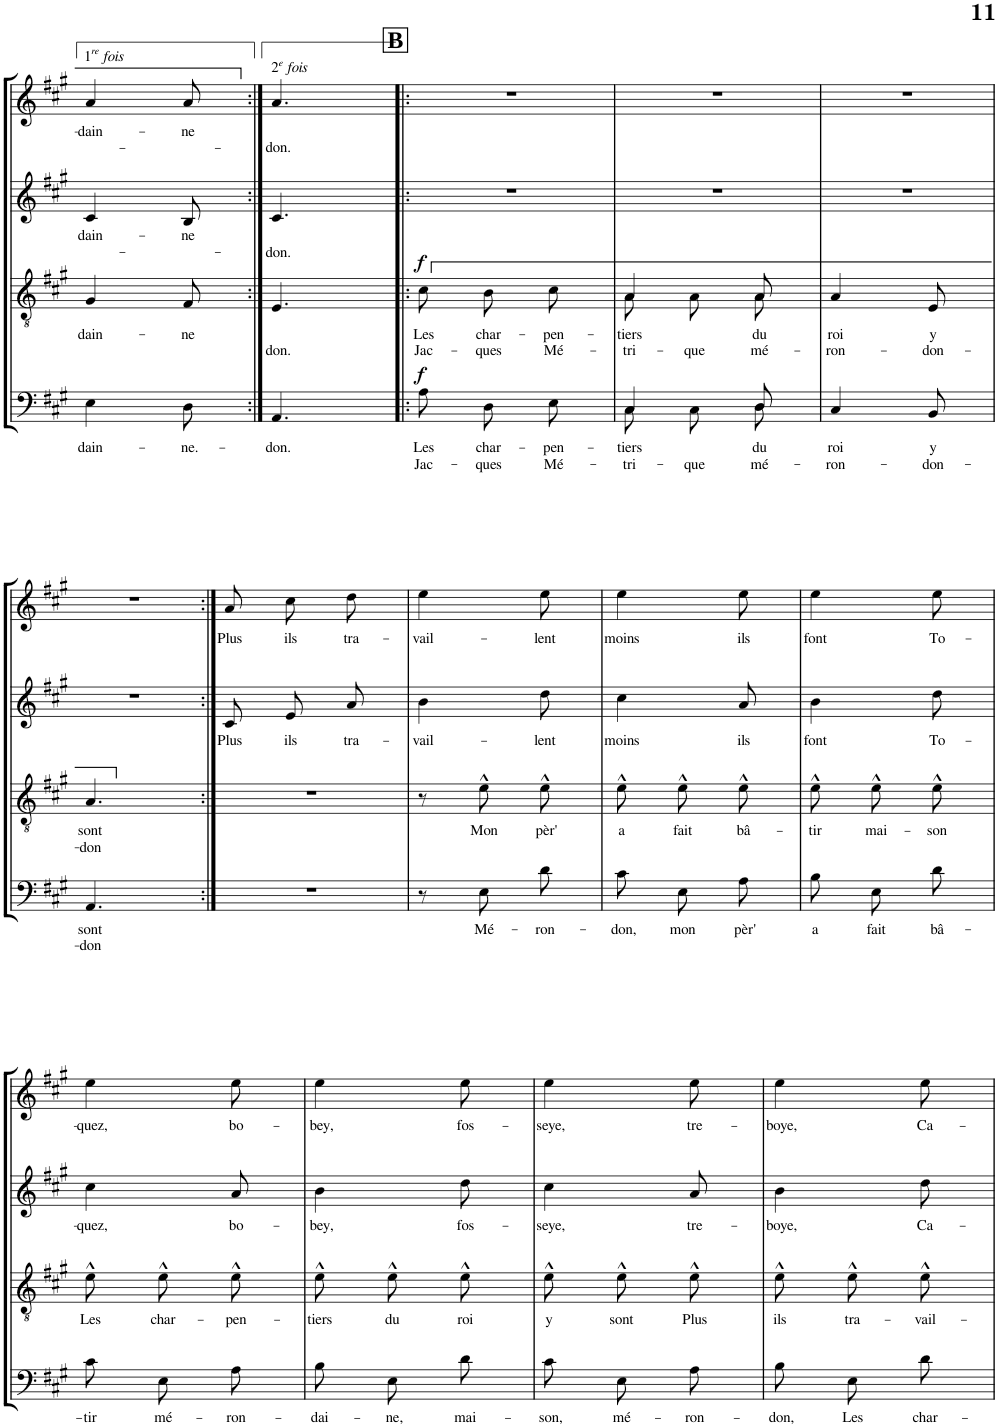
**kern	**text	**text	**dynam	**kern	**text	**text	**dynam	**kern	**text	**text	**kern	**text	**text	**kern
*part5	*part5	*part5	*part5	*part4	*part4	*part4	*part4	*part3	*part3	*part3	*part2	*part2	*part2	*part1
*staff5	*staff5	*staff5	*staff5	*staff4	*staff4	*staff4	*staff4	*staff3	*staff3	*staff3	*staff2	*staff2	*staff2	*staff1
*I"BASSES	*	*	*	*I"TÉNORS	*	*	*	*I"CONTRALTOS	*	*	*I"SOPRANOS	*	*	*I"Soprano solo
!!LO:PB:g=z
*clefF4	*	*	*	*clefGv2	*	*	*	*clefG2	*	*	*clefG2	*	*	*clefG2
*k[f#c#g#]	*	*	*	*k[f#c#g#]	*	*	*	*k[f#c#g#]	*	*	*k[f#c#g#]	*	*	*k[f#c#g#]
*M3/8	*	*	*	*M3/8	*	*	*	*M3/8	*	*	*M3/8	*	*	*M3/8
=24	=24	=24	=24	=24	=24	=24	=24	=24	=24	=24	=24	=24	=24	=24
!	!	!	!	!	!	!	!	!	!	!	!LO:TX:a:t=1	!	!	!
!	!	!	!	!	!	!	!	!	!	!	!LO:TX:a:i:t=re	!	!	!
!	!	!	!	!	!	!	!	!	!	!	!LO:TX:a:t=fois	!	!	!
!	!LO:LY:b	!	!	!	!LO:LY:b	!	!	!	!LO:LY:b	!	!	!LO:LY:b	!	!
4E\	-dain-	.	.	4G#/	-dain-	.	.	4c#/	-dain-	.	4a/	-dain-	.	4.r
!	!LO:LY:b	!	!	!	!LO:LY:b	!	!	!	!LO:LY:b	!	!	!LO:LY:b	!	!
8D\	-ne.-	.	.	8F#/	-ne	.	.	8B/	-ne	.	8a/	-ne	.	.
=25:|!	=25:|!	=25:|!	=25:|!	=25:|!	=25:|!	=25:|!	=25:|!	=25:|!	=25:|!	=25:|!	=25:|!	=25:|!	=25:|!	=25:|!
!	!	!	!	!	!	!	!	!	!	!	!LO:TX:a:t=2	!	!	!
!	!	!	!	!	!	!	!	!	!	!	!LO:TX:a:i:t=e	!	!	!
!	!	!	!	!	!	!	!	!	!	!	!LO:TX:a:t=fois	!	!	!
!	!LO:LY:b	!	!	!	!	!LO:LY:b	!	!	!	!LO:LY:b	!	!	!LO:LY:b	!
4.AA/	-don.	.	.	4.E/	.	-don.	.	4.c#/	.	-don.	4.aZ/	.	-don.	4.r
!!LO:REH:place=s1:a:B:cj:fs=16:t=B
=26!|:	=26!|:	=26!|:	=26!|:	=26!|:	=26!|:	=26!|:	=26!|:	=26!|:	=26!|:	=26!|:	=26!|:	=26!|:	=26!|:	=26!|:
!	!LO:LY:b	!LO:LY:b	!LO:DY:a	!	!LO:LY:b	!LO:LY:b	!LO:DY:a	!	!	!	!	!	!	!
8A\L	Les	Jac-	f	8c#\L	Les	Jac-	f	4.r	.	.	4.r	.	.	4.r
!	!LO:LY:b	!LO:LY:b	!	!	!LO:LY:b	!LO:LY:b	!	!	!	!	!	!	!	!
8D\	char-	-ques	.	8B\	char-	-ques	.	.	.	.	.	.	.	.
!	!LO:LY:b	!LO:LY:b	!	!	!LO:LY:b	!LO:LY:b	!	!	!	!	!	!	!	!
8E\J	-pen-	Mé-	.	8c#\J	-pen-	Mé-	.	.	.	.	.	.	.	.
=27	=27	=27	=27	=27	=27	=27	=27	=27	=27	=27	=27	=27	=27	=27
!	!LO:LY:b	!LO:LY:b	!	!	!LO:LY:b	!LO:LY:b	!	!	!	!	!	!	!	!
*^	*	*	*	*^	*	*	*	*	*	*	*	*	*	*
4C#/	8C#\L	-tiers	-tri-	.	4A/	8A\L	-tiers	-tri-	.	4.r	.	.	4.r	.	.	4.r
!	!	!LO:LY:b	!LO:LY:b	!	!	!	!LO:LY:b	!LO:LY:b	!	!	!	!	!	!	!	!
.	8C#\	.	que	.	.	8A\	.	que	.	.	.	.	.	.	.	.
!	!	!LO:LY:b	!LO:LY:b	!	!	!	!LO:LY:b	!LO:LY:b	!	!	!	!	!	!	!	!
8D/	8D\J	du	mé-	.	8A/	8A\J	du	mé-	.	.	.	.	.	.	.	.
=28	=28	=28	=28	=28	=28	=28	=28	=28	=28	=28	=28	=28	=28	=28	=28	=28
!	!	!LO:LY:b	!LO:LY:b	!	!	!	!LO:LY:b	!LO:LY:b	!	!	!	!	!	!	!	!
*v	*v	*	*	*	*	*	*	*	*	*	*	*	*	*	*	*
*	*	*	*	*v	*v	*	*	*	*	*	*	*	*	*	*
4C#/	roi	-ron-	.	4A/	roi	-ron-	.	4.r	.	.	4.r	.	.	4.r
!	!LO:LY:b	!LO:LY:b	!	!	!LO:LY:b	!LO:LY:b	!	!	!	!	!	!	!	!
8BB/	y	-don-	.	8E/	y	-don-	.	.	.	.	.	.	.	.
!!LO:LB:g=z
=29	=29	=29	=29	=29	=29	=29	=29	=29	=29	=29	=29	=29	=29	=29
!	!LO:LY:b	!LO:LY:b	!	!	!LO:LY:b	!LO:LY:b	!	!	!	!	!	!	!	!
4.AA/	sont	-don	.	4.A/	sont	-don	.	4.r	.	.	4.r	.	.	4.r
=30:|!	=30:|!	=30:|!	=30:|!	=30:|!	=30:|!	=30:|!	=30:|!	=30:|!	=30:|!	=30:|!	=30:|!	=30:|!	=30:|!	=30:|!
!	!	!	!	!	!	!	!	!	!LO:LY:b	!	!	!LO:LY:b	!	!
4.r	.	.	.	4.r	.	.	.	8c#/L	Plus	.	8a\L	Plus	.	4.r
!	!	!	!	!	!	!	!	!	!LO:LY:b	!	!	!LO:LY:b	!	!
.	.	.	.	.	.	.	.	8e/	ils	.	8cc#\	ils	.	.
!	!	!	!	!	!	!	!	!	!LO:LY:b	!	!	!LO:LY:b	!	!
.	.	.	.	.	.	.	.	8a/J	tra-	.	8dd\J	tra-	.	.
=31	=31	=31	=31	=31	=31	=31	=31	=31	=31	=31	=31	=31	=31	=31
!	!	!	!	!	!	!	!	!	!LO:LY:b	!	!	!LO:LY:b	!	!
8r	.	.	.	8r	.	.	.	4b\	-vail-	.	4ee\	-vail-	.	4.r
!	!LO:LY:b	!	!	!	!LO:LY:b	!	!	!	!	!	!	!	!	!
8E\L	Mé-	.	.	8e^^\L	Mon	.	.	.	.	.	.	.	.	.
!	!LO:LY:b	!	!	!	!LO:LY:b	!	!	!	!LO:LY:b	!	!	!LO:LY:b	!	!
8d\J	-ron-	.	.	8e^^\J	pèr'	.	.	8dd\	-lent	.	8ee\	-lent	.	.
=32	=32	=32	=32	=32	=32	=32	=32	=32	=32	=32	=32	=32	=32	=32
!	!LO:LY:b	!	!	!	!LO:LY:b	!	!	!	!LO:LY:b	!	!	!LO:LY:b	!	!
8c#\L	-don,	.	.	8e^^\L	a	.	.	4cc#\	moins	.	4ee\	moins	.	4.r
!	!LO:LY:b	!	!	!	!LO:LY:b	!	!	!	!	!	!	!	!	!
8E\	mon	.	.	8e^^\	fait	.	.	.	.	.	.	.	.	.
!	!LO:LY:b	!	!	!	!LO:LY:b	!	!	!	!LO:LY:b	!	!	!LO:LY:b	!	!
8A\J	pèr'	.	.	8e^^\J	-bâ-	.	.	8a/	ils	.	8ee\	ils	.	.
=33	=33	=33	=33	=33	=33	=33	=33	=33	=33	=33	=33	=33	=33	=33
!	!LO:LY:b	!	!	!	!LO:LY:b	!	!	!	!LO:LY:b	!	!	!LO:LY:b	!	!
8B\L	a	.	.	8e^^\L	-tir	.	.	4b\	font	.	4ee\	font	.	4.r
!	!LO:LY:b	!	!	!	!LO:LY:b	!	!	!	!	!	!	!	!	!
8E\	fait	.	.	8e^^\	mai-	.	.	.	.	.	.	.	.	.
!	!LO:LY:b	!	!	!	!LO:LY:b	!	!	!	!LO:LY:b	!	!	!LO:LY:b	!	!
8d\J	-bâ-	.	.	8e^^\J	-son	.	.	8dd\	To-	.	8ee\	To-	.	.
!!LO:LB:g=z
=34	=34	=34	=34	=34	=34	=34	=34	=34	=34	=34	=34	=34	=34	=34
!	!LO:LY:b	!	!	!	!LO:LY:b	!	!	!	!LO:LY:b	!	!	!LO:LY:b	!	!
8c#\L	-tir	.	.	8e^^\L	Les	.	.	4cc#\	-quez,	.	4ee\	-quez,	.	4.r
!	!LO:LY:b	!	!	!	!LO:LY:b	!	!	!	!	!	!	!	!	!
8E\	mé-	.	.	8e^^\	char-	.	.	.	.	.	.	.	.	.
!	!LO:LY:b	!	!	!	!LO:LY:b	!	!	!	!LO:LY:b	!	!	!LO:LY:b	!	!
8A\J	-ron-	.	.	8e^^\J	-pen-	.	.	8a/	bo-	.	8ee\	bo-	.	.
=35	=35	=35	=35	=35	=35	=35	=35	=35	=35	=35	=35	=35	=35	=35
!	!LO:LY:b	!	!	!	!LO:LY:b	!	!	!	!LO:LY:b	!	!	!LO:LY:b	!	!
8B\L	-dai-	.	.	8e^^\L	-tiers	.	.	4b\	-bey,	.	4ee\	-bey,	.	4.r
!	!LO:LY:b	!	!	!	!LO:LY:b	!	!	!	!	!	!	!	!	!
8E\	-ne,	.	.	8e^^\	du	.	.	.	.	.	.	.	.	.
!	!LO:LY:b	!	!	!	!LO:LY:b	!	!	!	!LO:LY:b	!	!	!LO:LY:b	!	!
8d\J	mai-	.	.	8e^^\J	roi	.	.	8dd\	fos-	.	8ee\	fos-	.	.
=36	=36	=36	=36	=36	=36	=36	=36	=36	=36	=36	=36	=36	=36	=36
!	!LO:LY:b	!	!	!	!LO:LY:b	!	!	!	!LO:LY:b	!	!	!LO:LY:b	!	!
8c#\L	-son,	.	.	8e^^\L	y	.	.	4cc#\	-seye,	.	4ee\	-seye,	.	4.r
!	!LO:LY:b	!	!	!	!LO:LY:b	!	!	!	!	!	!	!	!	!
8E\	mé-	.	.	8e^^\	sont	.	.	.	.	.	.	.	.	.
!	!LO:LY:b	!	!	!	!LO:LY:b	!	!	!	!LO:LY:b	!	!	!LO:LY:b	!	!
8A\J	-ron-	.	.	8e^^\J	Plus	.	.	8a/	tre-	.	8ee\	tre-	.	.
=37	=37	=37	=37	=37	=37	=37	=37	=37	=37	=37	=37	=37	=37	=37
!	!LO:LY:b	!	!	!	!LO:LY:b	!	!	!	!LO:LY:b	!	!	!LO:LY:b	!	!
8B\L	-don,	.	.	8e^^\L	ils	.	.	4b\	-boye,	.	4ee\	-boye,	.	4.r
!	!LO:LY:b	!	!	!	!LO:LY:b	!	!	!	!	!	!	!	!	!
8E\	Les	.	.	8e^^\	tra-	.	.	.	.	.	.	.	.	.
!	!LO:LY:b	!	!	!	!LO:LY:b	!	!	!	!LO:LY:b	!	!	!LO:LY:b	!	!
8d\J	char-	.	.	8e^^\J	-vail-	.	.	8dd\	Ca-	.	8ee\	Ca-	.	.
=	=	=	=	=	=	=	=	=	=	=	=	=	=	=
*-	*-	*-	*-	*-	*-	*-	*-	*-	*-	*-	*-	*-	*-	*-
